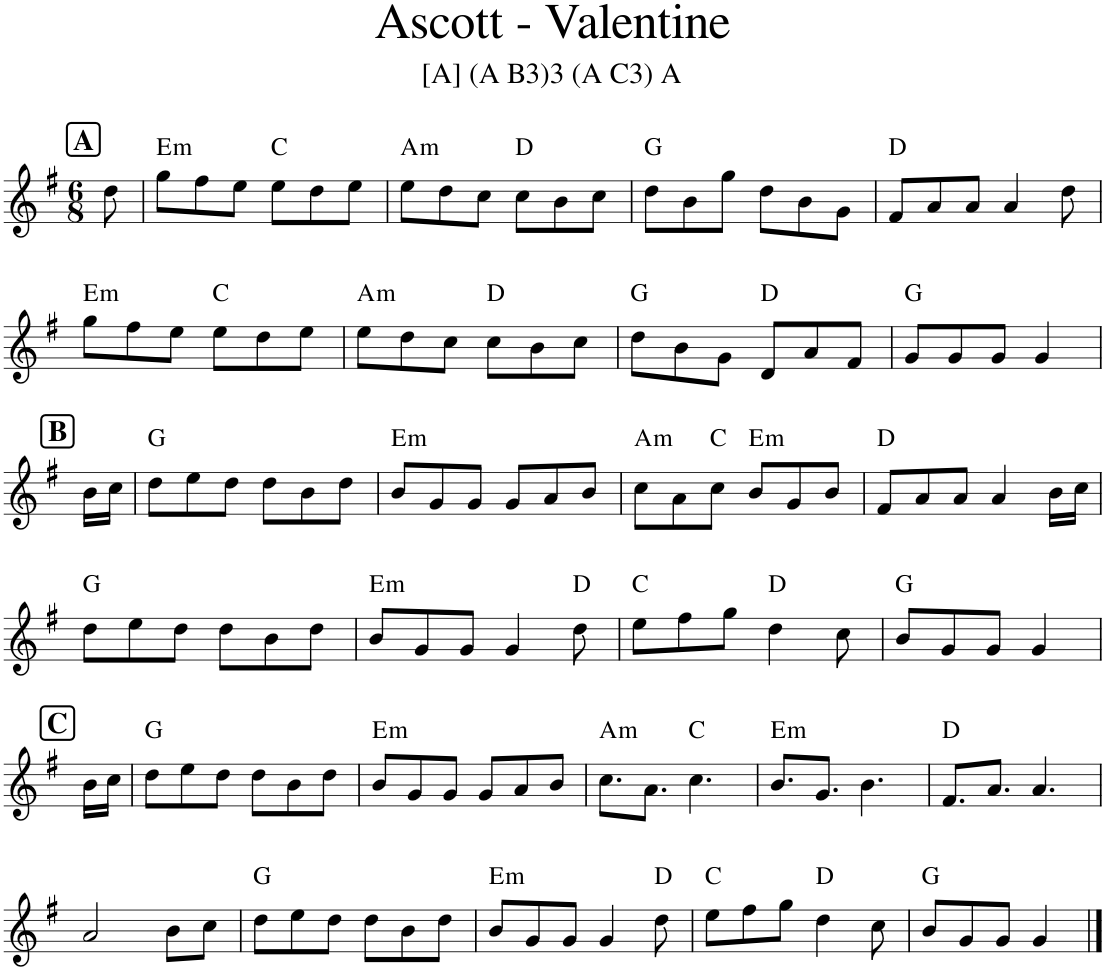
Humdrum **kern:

**kern	**harte
*part1	*part1
*staff1	*
*I"Piano	*
*I'Pno.	*
*clefG2	*
*k[f#]	*
*M6/8	*
!!LO:REH:place=s1:a:B:cj:fs=14:t=A
=	=
8dd\	.
=1	=1
!	!LO:H:kt=m
8gg\L	E:min
8ff#\	.
8ee\J	.
8ee\L	C:maj
8dd\	.
8ee\J	.
=2	=2
!	!LO:H:kt=m
8ee\L	A:min
8dd\	.
8cc\J	.
8cc\L	D:maj
8b\	.
8cc\J	.
=3	=3
8dd\L	G:maj
8b\	.
8gg\J	.
8dd\L	.
8b\	.
8g\J	.
=4	=4
8f#/L	D:maj
8a/	.
8a/J	.
4a/	.
8dd\	.
!!LO:LB:g=z
=5	=5
!	!LO:H:kt=m
8gg\L	E:min
8ff#\	.
8ee\J	.
8ee\L	C:maj
8dd\	.
8ee\J	.
=6	=6
!	!LO:H:kt=m
8ee\L	A:min
8dd\	.
8cc\J	.
8cc\L	D:maj
8b\	.
8cc\J	.
=7	=7
8dd\L	G:maj
8b\	.
8g\J	.
8d/L	D:maj
8a/	.
8f#/J	.
=8	=8
8g/L	G:maj
8g/	.
8g/J	.
4g/	.
!!LO:LB:g=z
!!LO:REH:place=s1:a:B:cj:fs=14:t=B
=9	=9
16b\LL	.
16cc\JJ	.
=10	=10
8dd\L	G:maj
8ee\	.
8dd\J	.
8dd\L	.
8b\	.
8dd\J	.
=11	=11
!	!LO:H:kt=m
8b/L	E:min
8g/	.
8g/J	.
8g/L	.
8a/	.
8b/J	.
=12	=12
!	!LO:H:kt=m
8cc\L	A:min
8a\	.
8cc\J	C:maj
!	!LO:H:kt=m
8b/L	E:min
8g/	.
8b/J	.
=13	=13
8f#/L	D:maj
8a/	.
8a/J	.
4a/	.
16b\LL	.
16cc\JJ	.
!!LO:LB:g=z
=14	=14
8dd\L	G:maj
8ee\	.
8dd\J	.
8dd\L	.
8b\	.
8dd\J	.
=15	=15
!	!LO:H:kt=m
8b/L	E:min
8g/	.
8g/J	.
4g/	.
8dd\	D:maj
=16	=16
8ee\L	C:maj
8ff#\	.
8gg\J	.
4dd\	D:maj
8cc\	.
=17	=17
8b/L	G:maj
8g/	.
8g/J	.
4g/	.
!!LO:LB:g=z
!!LO:REH:place=s1:a:B:cj:fs=14:t=C
=18	=18
16b\LL	.
16cc\JJ	.
=19	=19
8dd\L	G:maj
8ee\	.
8dd\J	.
8dd\L	.
8b\	.
8dd\J	.
=20	=20
!	!LO:H:kt=m
8b/L	E:min
8g/	.
8g/J	.
8g/L	.
8a/	.
8b/J	.
=21	=21
!	!LO:H:kt=m
8.cc\L	A:min
8.a\J	.
4.cc\	C:maj
=22	=22
!	!LO:H:kt=m
8.b/L	E:min
8.g/J	.
4.b\	.
=23	=23
8.f#/L	D:maj
8.a/J	.
4.a/	.
!!LO:LB:g=z
=24	=24
2a/	.
8b\L	.
8cc\J	.
=25	=25
8dd\L	G:maj
8ee\	.
8dd\J	.
8dd\L	.
8b\	.
8dd\J	.
=26	=26
!	!LO:H:kt=m
8b/L	E:min
8g/	.
8g/J	.
4g/	.
8dd\	D:maj
=27	=27
8ee\L	C:maj
8ff#\	.
8gg\J	.
4dd\	D:maj
8cc\	.
=28	=28
8b/L	G:maj
8g/	.
8g/J	.
4g/	.
==	==
*-	*-
